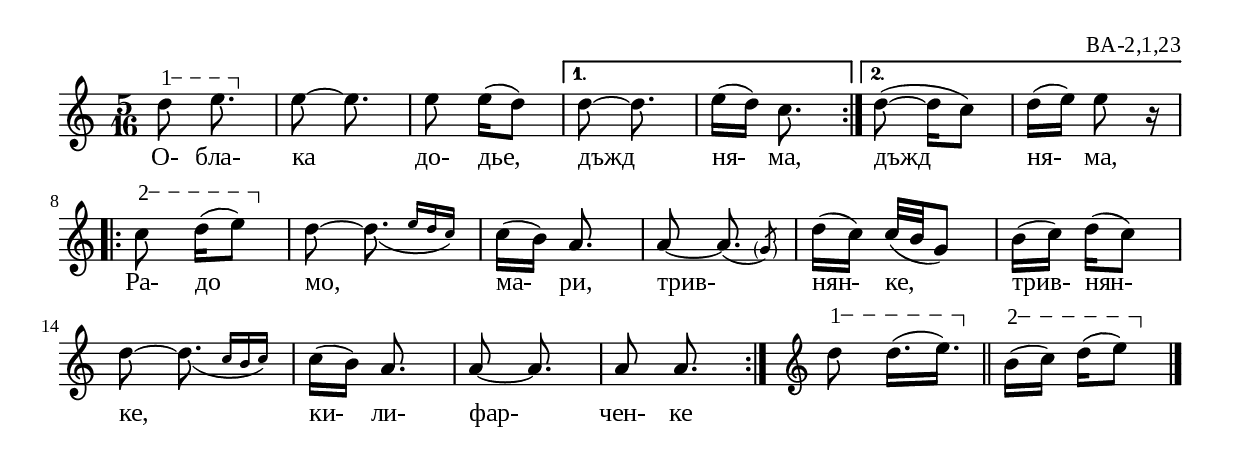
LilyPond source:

%{
BA_2_1_23
%}

\include "td-preamble.ly"

\score {
\relative c'' {
%% \tempo 4 = 152
  \time 5/16
\repeat volta 2 {
  \varA  
d8\startTextSpan\noBeam e8.\stopTextSpan | 
e8~\noBeam e8. | e8 e16([ d8]) | }
\alternative  { {  
  d8~\noBeam d8. | e16([ d]) c8. }
%% \bar ":|" 
{ d8~( d16 [ c8]) | d16([ e]) e8 r16 } }
\break
\bar "|:"
\varB
c8\startTextSpan d16([ e8\stopTextSpan]) | 
\slurDown
d8~ \afterGrace d8.( { e16 [ d c]) } | 
\slurNeutral
c16([ b]) a8. | 
\parG
a8\noBeam~ 
\afterGrace a8.( { \stdB \parenthesize g8) \stdE } | 
d'16([ c]) c32([ b g8]) | b16([ c]) d16([ c8]) | 
\slurDown
d8~ \afterGrace d8.( { c16[ b c] ) } | 
\slurNeutral
c16([ b]) a8. | a8~\noBeam a8. | a8\noBeam a8.
 \bar ":|"
\set Score.measureLength = #(ly:make-moment 1 16)  
 s16 \bar ""  
 \set Score.measureLength = #(ly:make-moment 5 16)  
 \clef treble 
 \varA  
d8\startTextSpan\noBeam d16.([ e)]\stopTextSpan \bar "||" 
\varB
b16([\startTextSpan c)] d16([ e8\stopTextSpan]) 
\bar "|." 
}
\addlyrics { О- бла- ка до- дье, дъжд ня- ма, дъжд ня- ма, Ра- до мо, ма- ри, 
трив- нян- ке, трив- нян- ке, ки- ли- фар- чен- ке }
%
\layout {
  indent = #0
  line-width = 190\mm
  ragged-right=##f
}
%
\midi { 
	\context {
		\Score
		tempoWholesPerMinute = #(ly:make-moment 152 4)
		}
	}
}
%
\header{
  opus = "ВА-2,1,23"
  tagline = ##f
}


